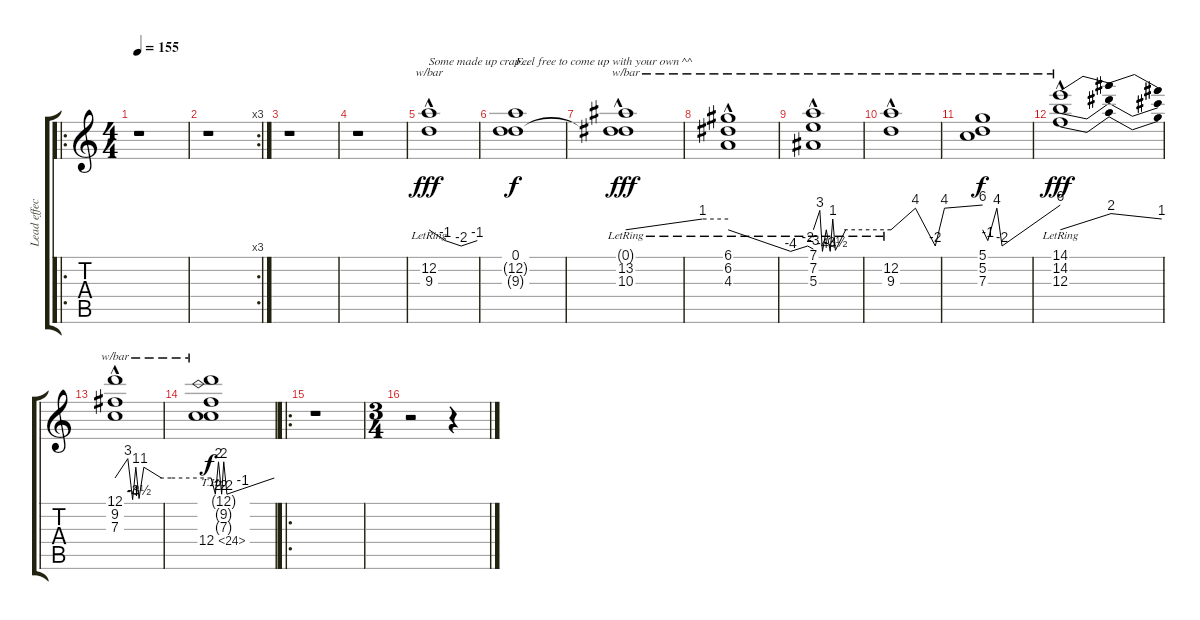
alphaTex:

\track ("Lead effects" "Lead effec") {instrument distortionguitar}
\staff {score tabs}
\tuning (D4 A3 F3 C3 G2 D2) {hide}
\ro
\ts (4 4)
\tempo 155
\clef g2
\ks c
r.1{dy fff} |
\rc 3
r.1 |
r.1 |
r.1 |
(12.2{hac lr} 9.3{hac lr}).1{tbe (custom default 0 0 20 -4 40 -8 60 -4) txt "Some made up crap..."} |
(0.1 12.2{t} 9.3{t}).1{txt "Feel free to come up with your own ^^" dy f} |
(0.1{t} 13.2{hac lr} 10.3{hac lr}).1{tbe (custom default 0 0 45 4 60 4) dy fff} |
(6.1{hac lr} 6.2{hac lr} 4.3{hac lr}).1{tbe (custom default 0 0 44 -16 56 -8 60 -12)} |
(7.1{hac lr} 7.2{hac lr} 5.3{hac lr}).1{tbe (custom default 0 0 5 12 7 -16 10 0 13 -16 15 4 17 -14 25 0 60 0)} |
(12.2{hac lr} 9.3{hac lr}).1{tbe (custom default 0 0 16 16 29 -8 35 16 60 24)} |
(5.1 5.2 7.3).1{tbe (custom default 0 0 4 -4 11 16 15 -8 60 24) dy f} |
(14.1 14.2{hac lr} 12.3{hac lr}).1{tbe (dip default 0 0 45 8 60 4) dy fff} |
(12.1{hac} 9.2{hac} 7.3{hac}).1{tbe (custom default 0 0 8 12 11 -16 13 4 15 -14 18 4 29 0 35 0 60 0)} |
(12.1{t} 9.2{t} 7.3{t} 12.4{th 12}).1{tbe (custom default 0 0 4 -8 7 8 10 -8 12 8 15 -8 30 -4 60 0) dy f} |
\ro
r.1 |
\ts (3 4)
r.2 r.4
